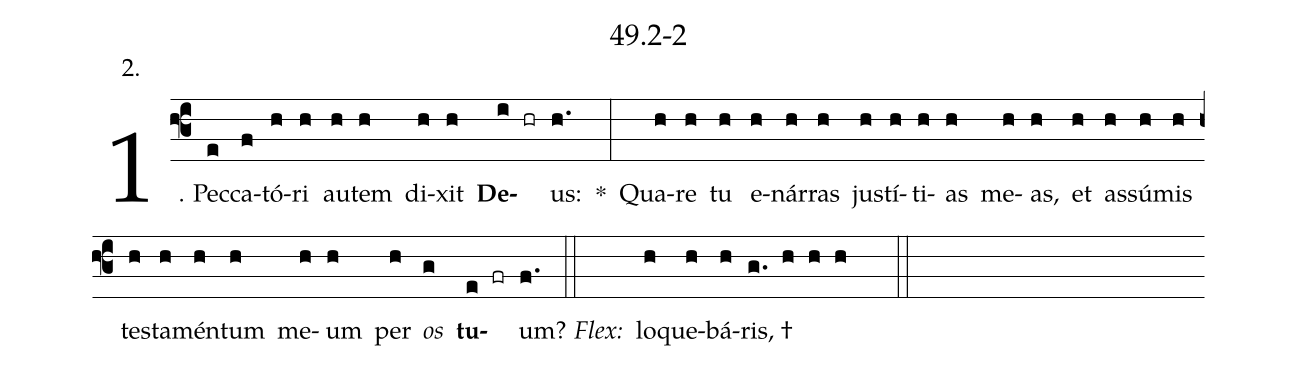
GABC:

name: 49.2-2;
annotation: 2.;
%%
(f3)1. Pec(e)ca(f)tó(h)ri(h) au(h)tem(h) di(h)xit(h) <b>De</b>(i hr)us:(h.) *(:) Qua(h)re(h) tu(h) e(h)nár(h)ras(h) jus(h)tí(h)ti(h)as(h) me(h)as,(h) et(h) as(h)sú(h)mis(h) tes(h)ta(h)mén(h)tum(h) me(h)um(h) per(h) <i>os</i>(g) <b>tu</b>(e fr)um?(f.) (::)
<i>Flex:</i>()  lo(h)que(h)bá(h)ris, †(g. h h h  ::)

%E(h) u(h) o(h) u(g) a(e) e.(f.) (::)
